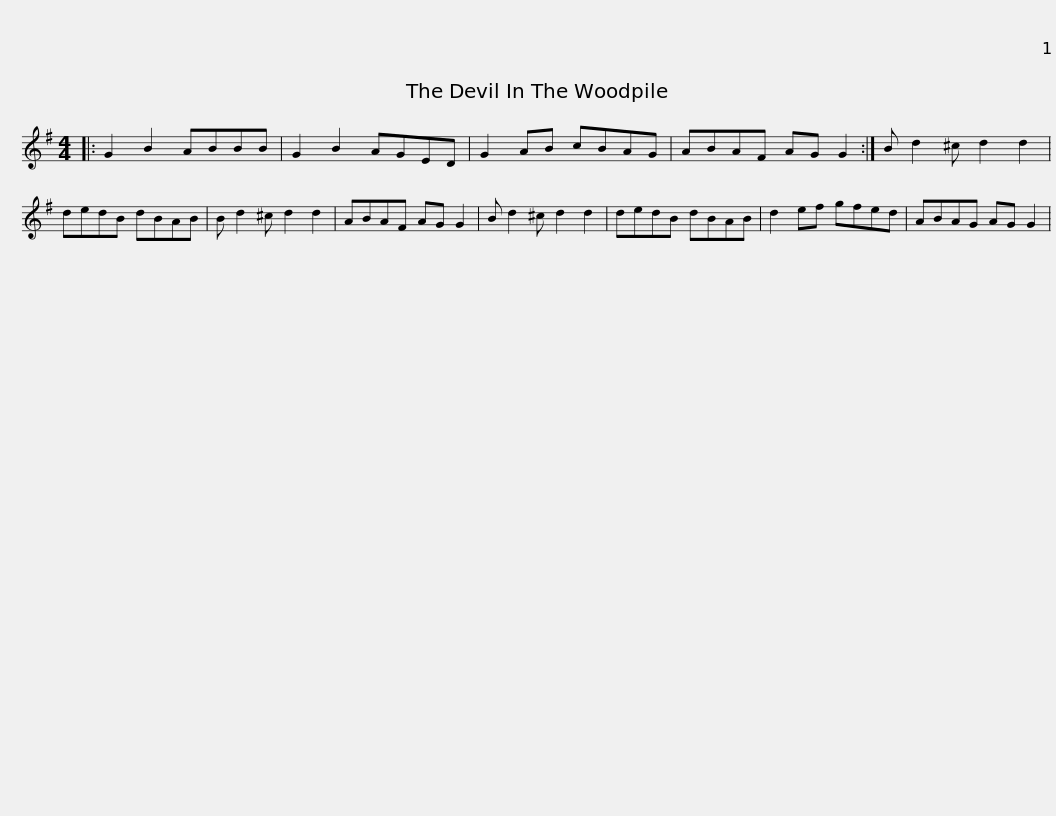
X:1
L:1/8
M:4/4
I:linebreak $
K:G
V:1 treble
V:1
|: G2 B2 ABBB | G2 B2 AGED | G2 AB cBAG | ABAF AG G2 :| B d2 ^c d2 d2 | %5
 dedB dBAB |$ B d2 ^c d2 d2 | ABAF AG G2 | B d2 ^c d2 d2 | dedB dBAB | %10
 d2 ef gfed | ABAG AG G2 | %12
